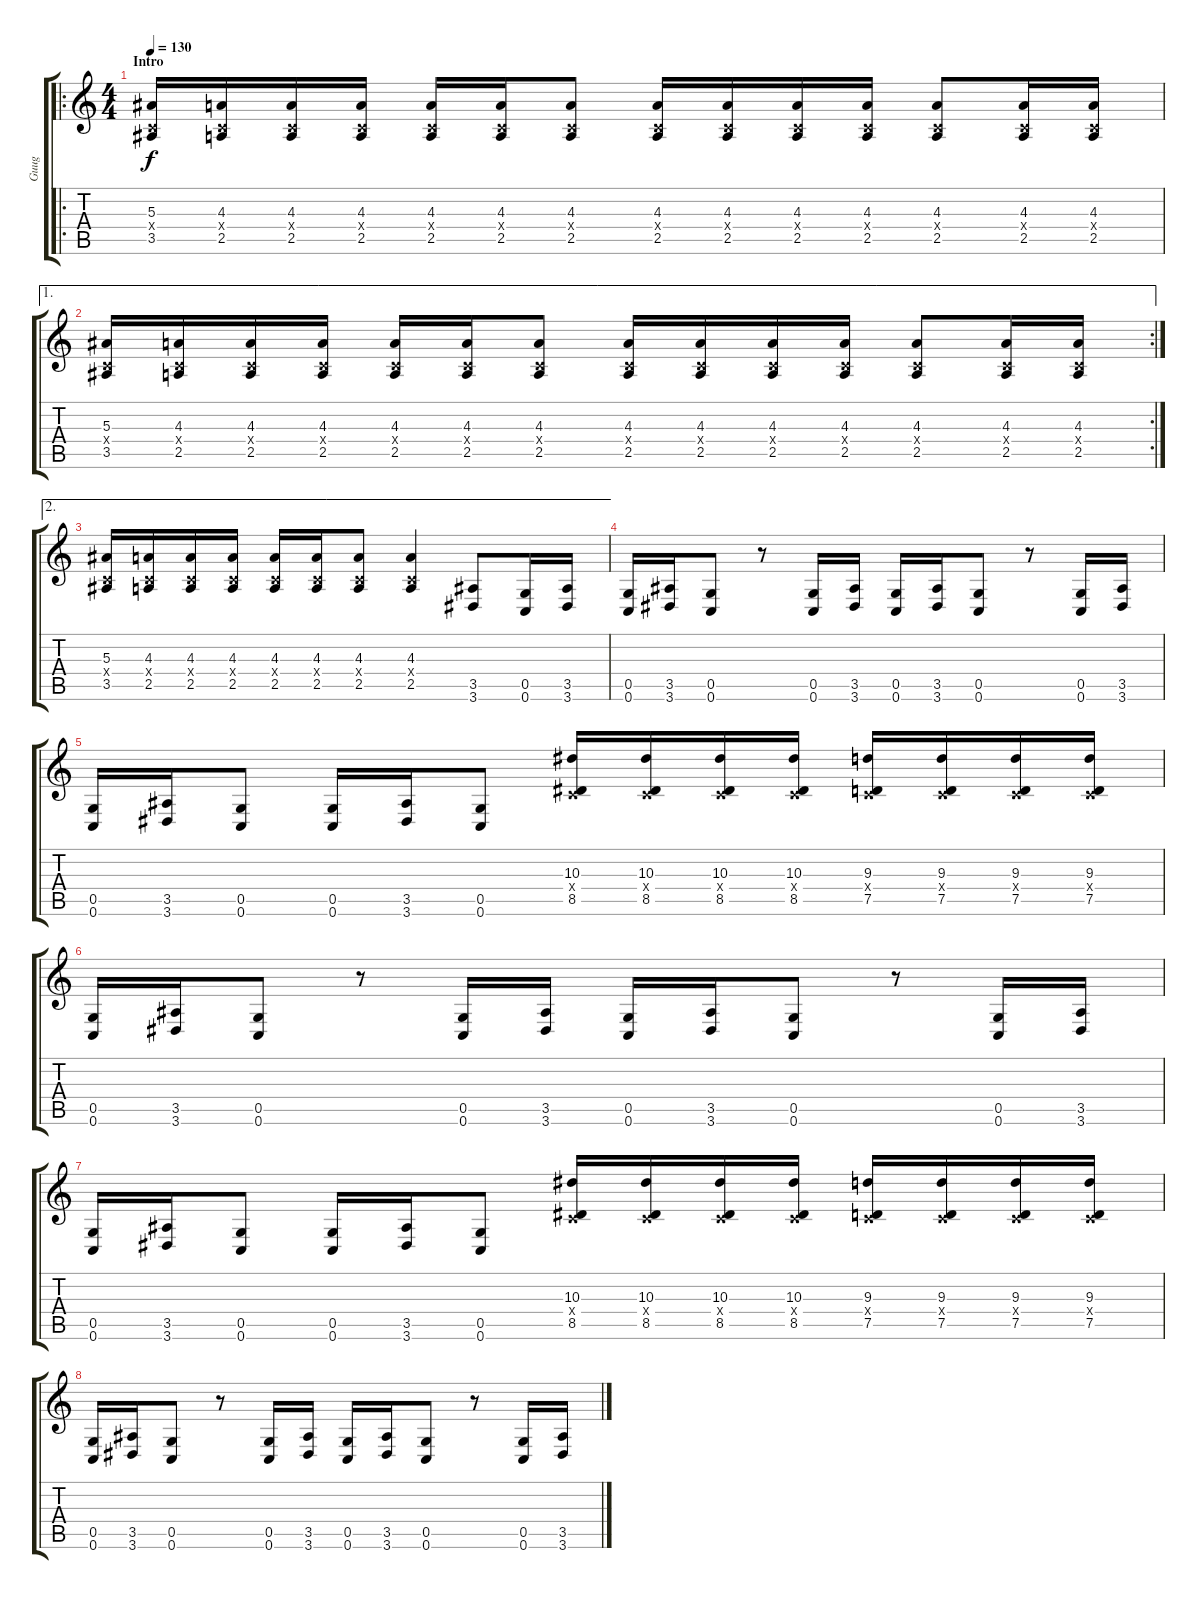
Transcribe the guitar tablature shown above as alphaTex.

\track ("Guug" "Guug") {instrument distortionguitar}
\staff {score tabs}
\tuning (D4 A3 F3 C3 G2 C2) {hide}
\ro
\ts (4 4)
\section ("" "Intro")
\tempo 130
\clef g2
\ks c
(5.3 0.4{x} 3.5).16{dy f instrument distortionguitar} (4.3 0.4{x} 2.5).16 (4.3 0.4{x} 2.5).16 (4.3 0.4{x} 2.5).16 (4.3 0.4{x} 2.5).16 (4.3 0.4{x} 2.5).16 (4.3 0.4{x} 2.5).8 (4.3 0.4{x} 2.5).16 (4.3 0.4{x} 2.5).16 (4.3 0.4{x} 2.5).16 (4.3 0.4{x} 2.5).16 (4.3 0.4{x} 2.5).8 (4.3 0.4{x} 2.5).16 (4.3 0.4{x} 2.5).16 |
\ae 1
\rc 2
(5.3 0.4{x} 3.5).16 (4.3 0.4{x} 2.5).16 (4.3 0.4{x} 2.5).16 (4.3 0.4{x} 2.5).16 (4.3 0.4{x} 2.5).16 (4.3 0.4{x} 2.5).16 (4.3 0.4{x} 2.5).8 (4.3 0.4{x} 2.5).16 (4.3 0.4{x} 2.5).16 (4.3 0.4{x} 2.5).16 (4.3 0.4{x} 2.5).16 (4.3 0.4{x} 2.5).8 (4.3 0.4{x} 2.5).16 (4.3 0.4{x} 2.5).16 |
\ae 2
(5.3 0.4{x} 3.5).16 (4.3 0.4{x} 2.5).16 (4.3 0.4{x} 2.5).16 (4.3 0.4{x} 2.5).16 (4.3 0.4{x} 2.5).16 (4.3 0.4{x} 2.5).16 (4.3 0.4{x} 2.5).8 (4.3 0.4{x} 2.5).4 (3.5 3.6).8 (0.5 0.6).16 (3.5 3.6).16 |
(0.5 0.6).16 (3.5 3.6).16 (0.5 0.6).8 r.8 (0.5 0.6).16 (3.5 3.6).16 (0.5 0.6).16 (3.5 3.6).16 (0.5 0.6).8 r.8 (0.5 0.6).16 (3.5 3.6).16 |
(0.5 0.6).16 (3.5 3.6).16 (0.5 0.6).8 (0.5 0.6).16 (3.5 3.6).16 (0.5 0.6).8 (10.3 0.4{x} 8.5).16 (10.3 0.4{x} 8.5).16 (10.3 0.4{x} 8.5).16 (10.3 0.4{x} 8.5).16 (9.3 0.4{x} 7.5).16 (9.3 0.4{x} 7.5).16 (9.3 0.4{x} 7.5).16 (9.3 0.4{x} 7.5).16 |
(0.5 0.6).16 (3.5 3.6).16 (0.5 0.6).8 r.8 (0.5 0.6).16 (3.5 3.6).16 (0.5 0.6).16 (3.5 3.6).16 (0.5 0.6).8 r.8 (0.5 0.6).16 (3.5 3.6).16 |
(0.5 0.6).16 (3.5 3.6).16 (0.5 0.6).8 (0.5 0.6).16 (3.5 3.6).16 (0.5 0.6).8 (10.3 0.4{x} 8.5).16 (10.3 0.4{x} 8.5).16 (10.3 0.4{x} 8.5).16 (10.3 0.4{x} 8.5).16 (9.3 0.4{x} 7.5).16 (9.3 0.4{x} 7.5).16 (9.3 0.4{x} 7.5).16 (9.3 0.4{x} 7.5).16 |
(0.5 0.6).16 (3.5 3.6).16 (0.5 0.6).8 r.8 (0.5 0.6).16 (3.5 3.6).16 (0.5 0.6).16 (3.5 3.6).16 (0.5 0.6).8 r.8 (0.5 0.6).16 (3.5 3.6).16
